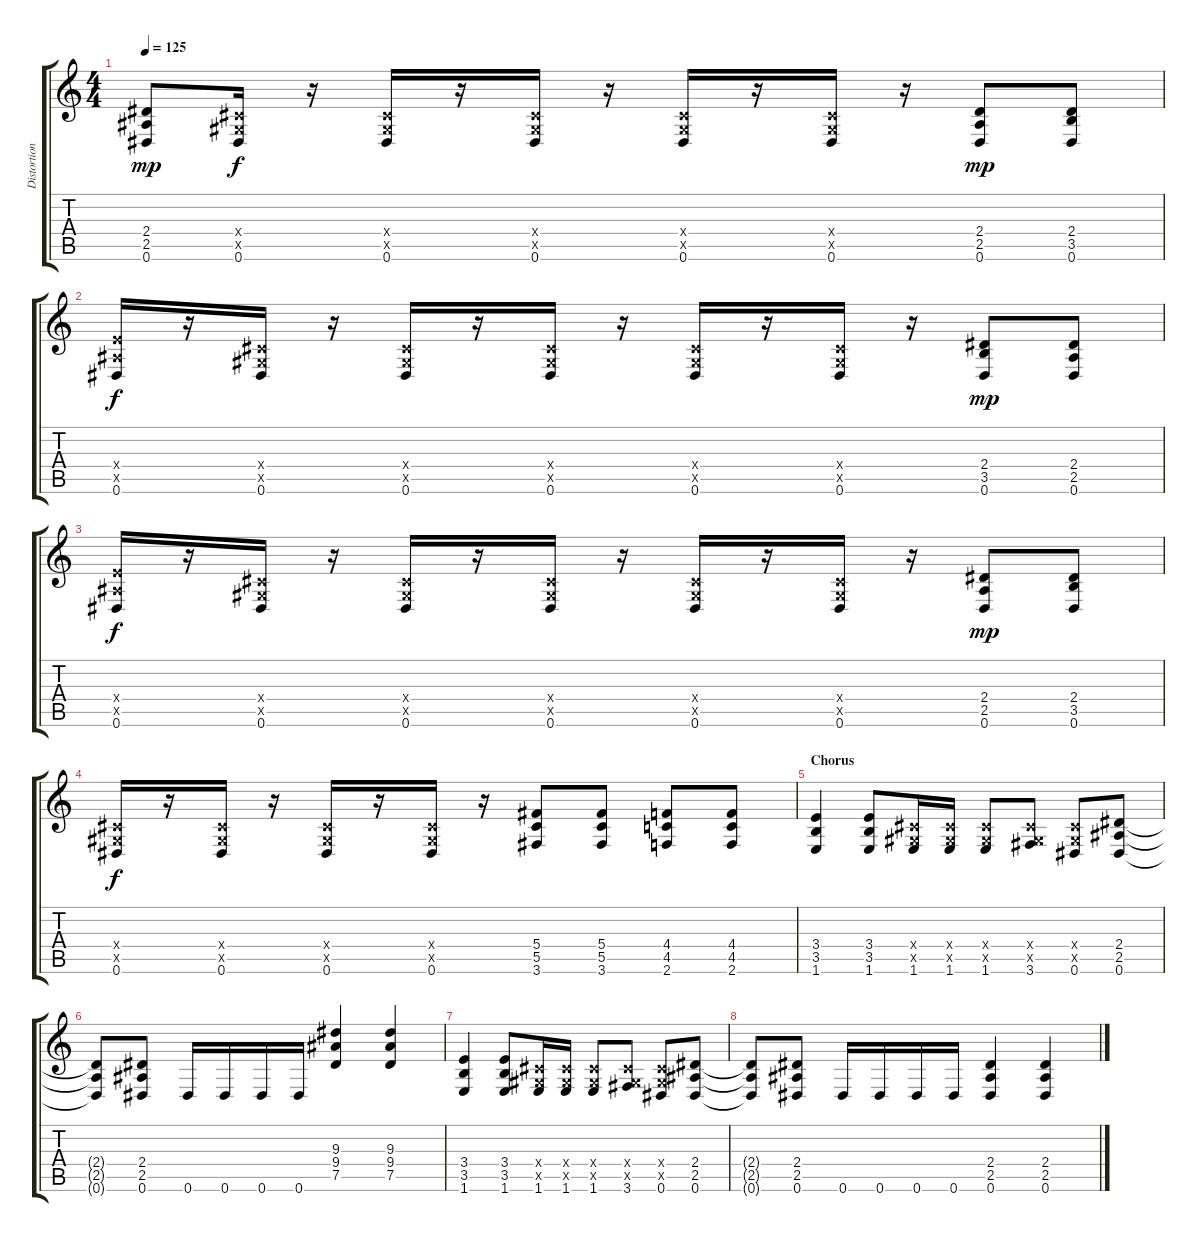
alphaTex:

\track ("Distortion Guitar" "Distortion") {instrument distortionguitar}
\staff {score tabs}
\tuning (Eb4 Bb3 Gb3 Db3 Ab2 Eb2) {hide}
\ts (4 4)
\tempo 125
\clef g2
\ks c
(2.4 2.5 0.6).8{dy mp} (0.4{x} 0.5{x} 0.6).16{dy f} r.16 (0.4{x} 0.5{x} 0.6).16 r.16 (0.4{x} 0.5{x} 0.6).16 r.16 (0.4{x} 0.5{x} 0.6).16 r.16 (0.4{x} 0.5{x} 0.6).16 r.16 (2.4 2.5 0.6).8{dy mp} (2.4 3.5 0.6).8 |
(3.4{x} 2.5{x} 0.6).16{dy f} r.16 (0.4{x} 0.5{x} 0.6).16 r.16 (0.4{x} 0.5{x} 0.6).16 r.16 (0.4{x} 0.5{x} 0.6).16 r.16 (0.4{x} 0.5{x} 0.6).16 r.16 (0.4{x} 0.5{x} 0.6).16 r.16 (2.4 3.5 0.6).8{dy mp} (2.4 2.5 0.6).8 |
(3.4{x} 2.5{x} 0.6).16{dy f} r.16 (0.4{x} 0.5{x} 0.6).16 r.16 (0.4{x} 0.5{x} 0.6).16 r.16 (0.4{x} 0.5{x} 0.6).16 r.16 (0.4{x} 0.5{x} 0.6).16 r.16 (0.4{x} 0.5{x} 0.6).16 r.16 (2.4 2.5 0.6).8{dy mp} (2.4 3.5 0.6).8 |
(0.4{x} 0.5{x} 0.6).16{dy f} r.16 (0.4{x} 0.5{x} 0.6).16 r.16 (0.4{x} 0.5{x} 0.6).16 r.16 (0.4{x} 0.5{x} 0.6).16 r.16 (5.4 5.5 3.6).8 (5.4 5.5 3.6).8 (4.4 4.5 2.6).8 (4.4 4.5 2.6).8 |
\section ("" "Chorus")
(3.4 3.5 1.6).4 (3.4 3.5 1.6).8 (0.4{x} 0.5{x} 1.6).16 (0.4{x} 0.5{x} 1.6).16 (0.4{x} 0.5{x} 1.6).8 (0.4{x} 0.5{x} 3.6).8 (0.4{x} 0.5{x} 0.6).8 (2.4 2.5 0.6).8 |
(2.4{t} 2.5{t} 0.6{t}).8 (2.4 2.5 0.6).8 0.6.16 0.6.16 0.6.16 0.6.16 (9.3 9.4 7.5).4 (9.3 9.4 7.5).4 |
(3.4 3.5 1.6).4 (3.4 3.5 1.6).8 (0.4{x} 0.5{x} 1.6).16 (0.4{x} 0.5{x} 1.6).16 (0.4{x} 0.5{x} 1.6).8 (0.4{x} 0.5{x} 3.6).8 (0.4{x} 0.5{x} 0.6).8 (2.4 2.5 0.6).8 |
(2.4{t} 2.5{t} 0.6{t}).8 (2.4 2.5 0.6).8 0.6.16 0.6.16 0.6.16 0.6.16 (2.4 2.5 0.6).4 (2.4 2.5 0.6).4
